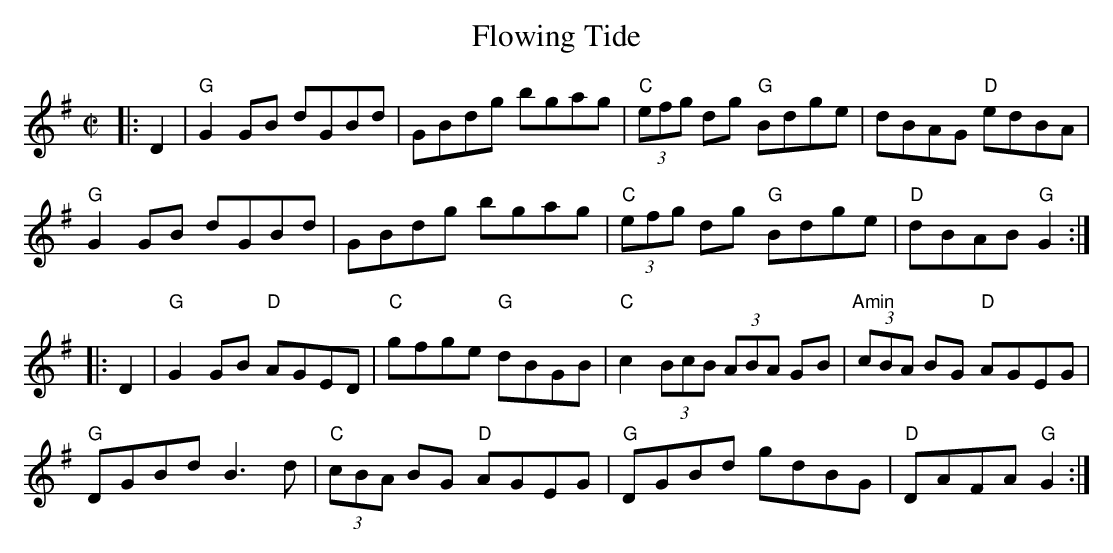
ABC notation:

X:1
T:Flowing Tide
M:C|
L:1/8
K:G Major
|: D2| "G"G2 GB dGBd| GBdg bgag| "C"(3efg dg "G"Bdge| dBAG "D"edBA|
"G"G2GB dGBd| GBdg bgag| "C"(3efg dg "G"Bdge| "D"dBAB "G"G2 ::
D2| "G"G2GB "D"AGED| "C"gfge "G"dBGB| "C"c2 (3BcB (3ABA GB| "Amin"(3cBA BG "D"AGEG|
"G"DGBd B3 d| "C"(3cBA BG "D"AGEG| "G"DGBd gdBG|"D"DAFA "G"G2:|
